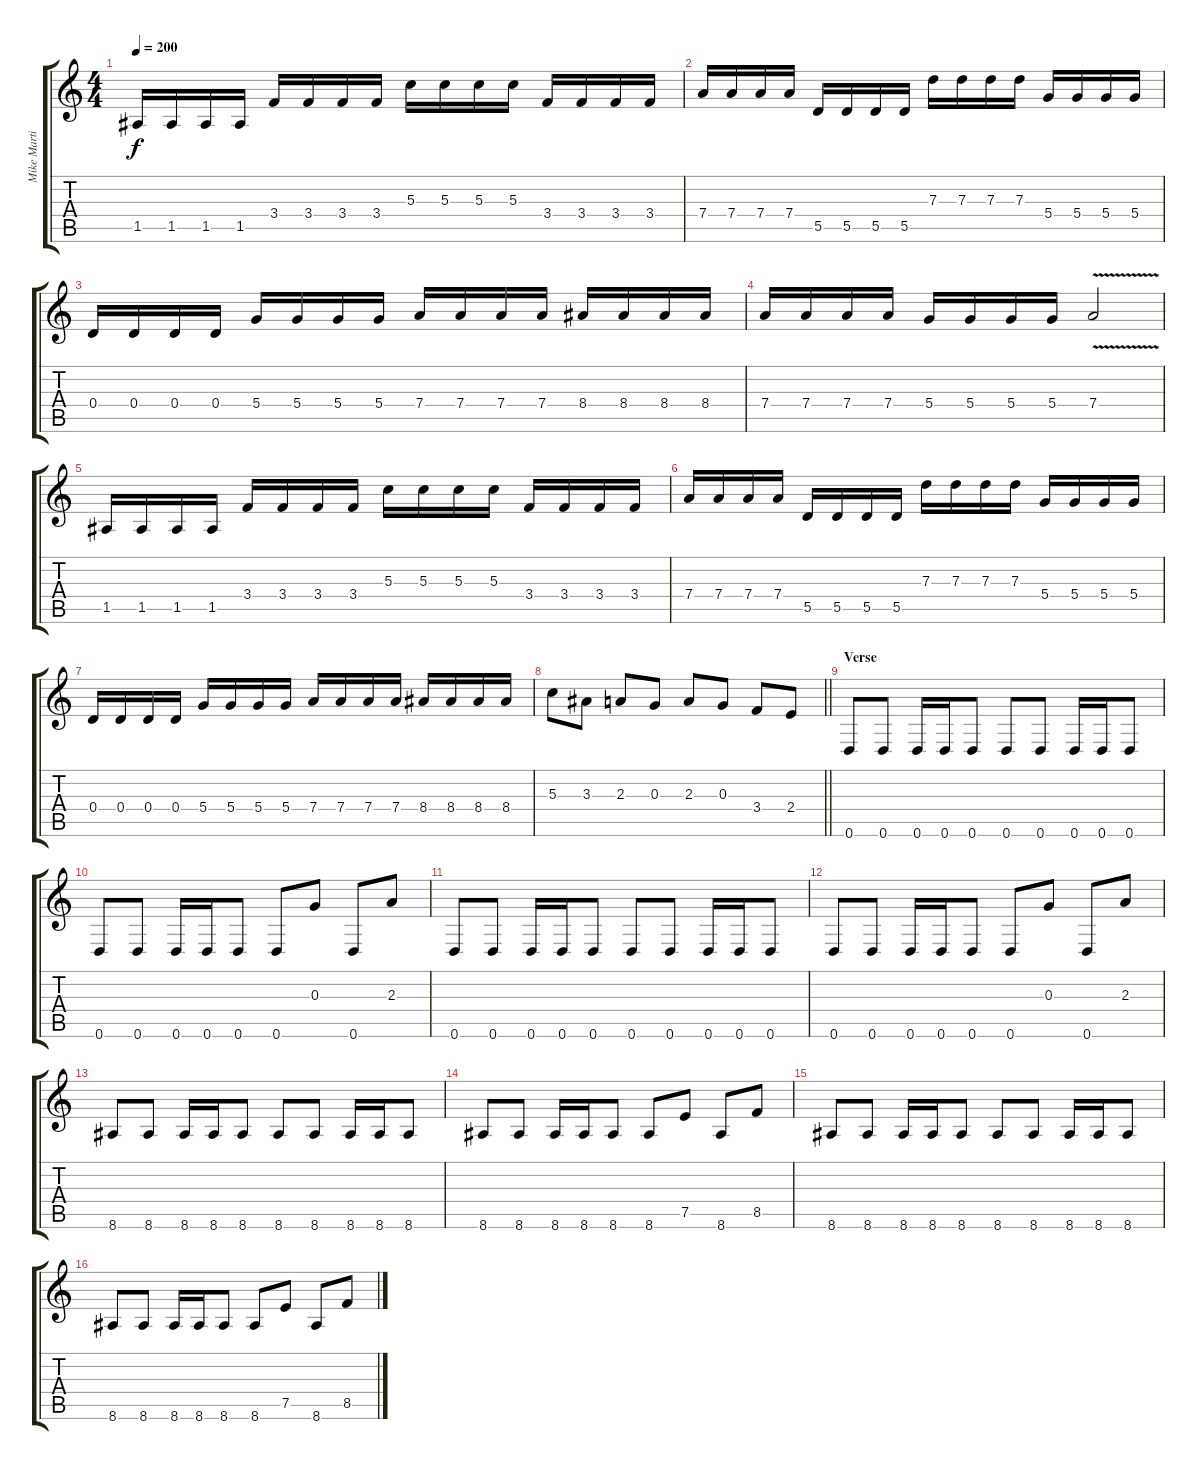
\track ("Mike Martin" "Mike Marti") {instrument overdrivenguitar}
\staff {score tabs}
\tuning (E4 B3 G3 D3 A2 D2) {hide}
\ts (4 4)
\tempo 200
\clef g2
\ks c
1.5.16{dy f} 1.5.16 1.5.16 1.5.16 3.4.16 3.4.16 3.4.16 3.4.16 5.3.16 5.3.16 5.3.16 5.3.16 3.4.16 3.4.16 3.4.16 3.4.16 |
7.4.16 7.4.16 7.4.16 7.4.16 5.5.16 5.5.16 5.5.16 5.5.16 7.3.16 7.3.16 7.3.16 7.3.16 5.4.16 5.4.16 5.4.16 5.4.16 |
0.4.16 0.4.16 0.4.16 0.4.16 5.4.16 5.4.16 5.4.16 5.4.16 7.4.16 7.4.16 7.4.16 7.4.16 8.4.16 8.4.16 8.4.16 8.4.16 |
7.4.16 7.4.16 7.4.16 7.4.16 5.4.16 5.4.16 5.4.16 5.4.16 7.4{v}.2 |
1.5.16 1.5.16 1.5.16 1.5.16 3.4.16 3.4.16 3.4.16 3.4.16 5.3.16 5.3.16 5.3.16 5.3.16 3.4.16 3.4.16 3.4.16 3.4.16 |
7.4.16 7.4.16 7.4.16 7.4.16 5.5.16 5.5.16 5.5.16 5.5.16 7.3.16 7.3.16 7.3.16 7.3.16 5.4.16 5.4.16 5.4.16 5.4.16 |
0.4.16 0.4.16 0.4.16 0.4.16 5.4.16 5.4.16 5.4.16 5.4.16 7.4.16 7.4.16 7.4.16 7.4.16 8.4.16 8.4.16 8.4.16 8.4.16 |
\barLineRight lightlight
5.3.8 3.3.8 2.3.8 0.3.8 2.3.8 0.3.8 3.4.8 2.4.8 |
\section ("" "Verse")
0.6.8 0.6.8 0.6.16 0.6.16 0.6.8 0.6.8 0.6.8 0.6.16 0.6.16 0.6.8 |
0.6.8 0.6.8 0.6.16 0.6.16 0.6.8 0.6.8 0.3.8 0.6.8 2.3.8 |
0.6.8 0.6.8 0.6.16 0.6.16 0.6.8 0.6.8 0.6.8 0.6.16 0.6.16 0.6.8 |
0.6.8 0.6.8 0.6.16 0.6.16 0.6.8 0.6.8 0.3.8 0.6.8 2.3.8 |
8.6.8 8.6.8 8.6.16 8.6.16 8.6.8 8.6.8 8.6.8 8.6.16 8.6.16 8.6.8 |
8.6.8 8.6.8 8.6.16 8.6.16 8.6.8 8.6.8 7.5.8 8.6.8 8.5.8 |
8.6.8 8.6.8 8.6.16 8.6.16 8.6.8 8.6.8 8.6.8 8.6.16 8.6.16 8.6.8 |
8.6.8 8.6.8 8.6.16 8.6.16 8.6.8 8.6.8 7.5.8 8.6.8 8.5.8
